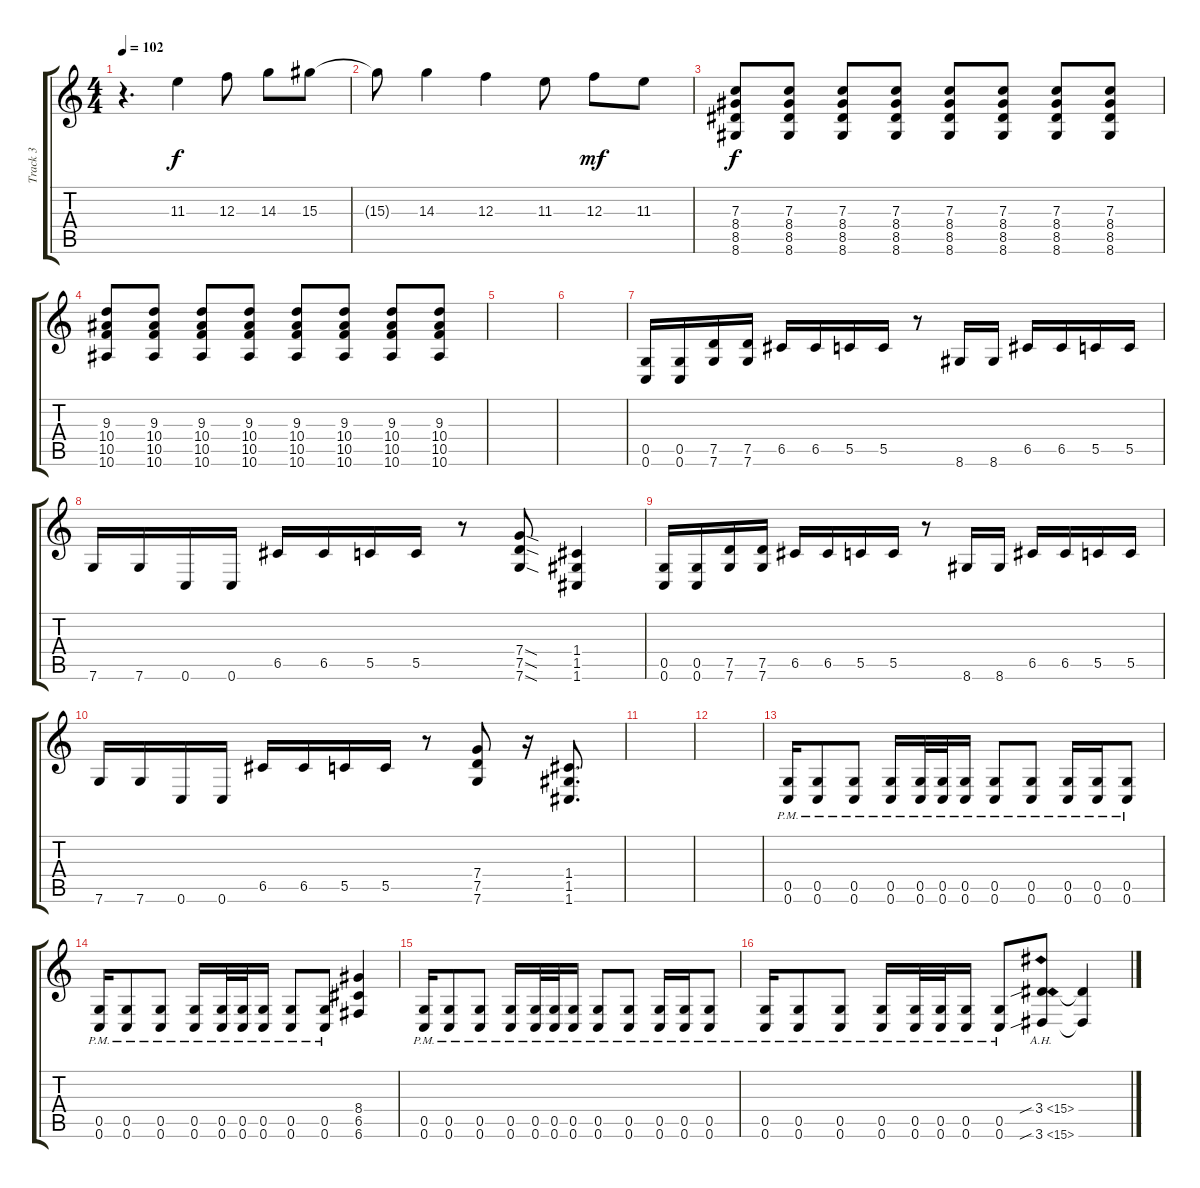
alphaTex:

\track ("Track 3" "Track 3") {instrument distortionguitar}
\staff {score tabs}
\tuning (D4 A3 F3 C3 G2 C2) {hide}
\ts (4 4)
\tempo 102
\clef g2
\ks c
r.4{d dy f} 11.3.4 12.3.8 14.3.8 15.3.8 |
15.3{t}.8 14.3.4 12.3.4 11.3.8 12.3.8{dy mf} 11.3.8 |
(7.3 8.4 8.5 8.6).8{dy f} (7.3 8.4 8.5 8.6).8 (7.3 8.4 8.5 8.6).8 (7.3 8.4 8.5 8.6).8 (7.3 8.4 8.5 8.6).8 (7.3 8.4 8.5 8.6).8 (7.3 8.4 8.5 8.6).8 (7.3 8.4 8.5 8.6).8 |
(9.3 10.4 10.5 10.6).8 (9.3 10.4 10.5 10.6).8 (9.3 10.4 10.5 10.6).8 (9.3 10.4 10.5 10.6).8 (9.3 10.4 10.5 10.6).8 (9.3 10.4 10.5 10.6).8 (9.3 10.4 10.5 10.6).8 (9.3 10.4 10.5 10.6).8 |
|
|
(0.5 0.6).16 (0.5 0.6).16 (7.5 7.6).16 (7.5 7.6).16 6.5.16 6.5.16 5.5.16 5.5.16 r.8 8.6.16 8.6.16 6.5.16 6.5.16 5.5.16 5.5.16 |
7.6.16 7.6.16 0.6.16 0.6.16 6.5.16 6.5.16 5.5.16 5.5.16 r.8 (7.4{sod} 7.5{sod} 7.6{sod}).8 (1.4 1.5 1.6).4 |
(0.5 0.6).16 (0.5 0.6).16 (7.5 7.6).16 (7.5 7.6).16 6.5.16 6.5.16 5.5.16 5.5.16 r.8 8.6.16 8.6.16 6.5.16 6.5.16 5.5.16 5.5.16 |
7.6.16 7.6.16 0.6.16 0.6.16 6.5.16 6.5.16 5.5.16 5.5.16 r.8 (7.4 7.5 7.6).8 r.16 (1.4 1.5 1.6).8{d} |
|
|
(0.5{pm} 0.6{pm}).16 (0.5{pm} 0.6{pm}).8 (0.5{pm} 0.6{pm}).8 (0.5{pm} 0.6{pm}).16 (0.5{pm} 0.6{pm}).32 (0.5{pm} 0.6{pm}).32 (0.5{pm} 0.6{pm}).16 (0.5{pm} 0.6{pm}).8 (0.5{pm} 0.6{pm}).8 (0.5{pm} 0.6{pm}).16 (0.5{pm} 0.6{pm}).16 (0.5{pm} 0.6{pm}).8 |
(0.5{pm} 0.6{pm}).16 (0.5{pm} 0.6{pm}).8 (0.5{pm} 0.6{pm}).8 (0.5{pm} 0.6{pm}).16 (0.5{pm} 0.6{pm}).32 (0.5{pm} 0.6{pm}).32 (0.5{pm} 0.6{pm}).16 (0.5{pm} 0.6{pm}).8 (0.5{pm} 0.6{pm}).8 (8.4 6.5 6.6).4 |
(0.5{pm} 0.6{pm}).16 (0.5{pm} 0.6{pm}).8 (0.5{pm} 0.6{pm}).8 (0.5{pm} 0.6{pm}).16 (0.5{pm} 0.6{pm}).32 (0.5{pm} 0.6{pm}).32 (0.5{pm} 0.6{pm}).16 (0.5{pm} 0.6{pm}).8 (0.5{pm} 0.6{pm}).8 (0.5{pm} 0.6{pm}).16 (0.5{pm} 0.6{pm}).16 (0.5{pm} 0.6{pm}).8 |
(0.5{pm} 0.6{pm}).16 (0.5{pm} 0.6{pm}).8 (0.5{pm} 0.6{pm}).8 (0.5{pm} 0.6{pm}).16 (0.5{pm} 0.6{pm}).32 (0.5{pm} 0.6{pm}).32 (0.5{pm} 0.6{pm}).16 (0.5{pm} 0.6{pm}).8 (3.4{ah 12 sib} 3.6{ah 12 sib}).8 (3.4{t} 3.6{t}).4
